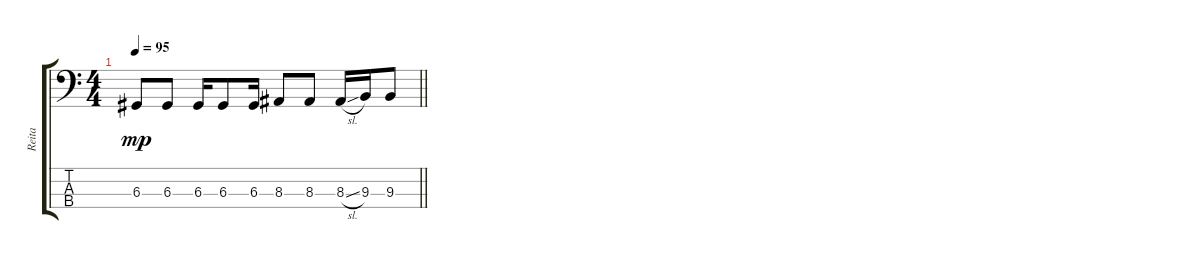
\track ("Reita" "Reita") {instrument electricbasspick}
\staff {score tabs}
\tuning (C2 G1 D1 B0) {hide}
\ts (4 4)
\tempo 95
\clef f4
\barLineRight lightlight
\ks c
6.3.8{dy mp} 6.3.8 6.3.16 6.3.8 6.3.16 8.3.8 8.3.8 8.3{sl}.16 9.3.16 9.3.8
